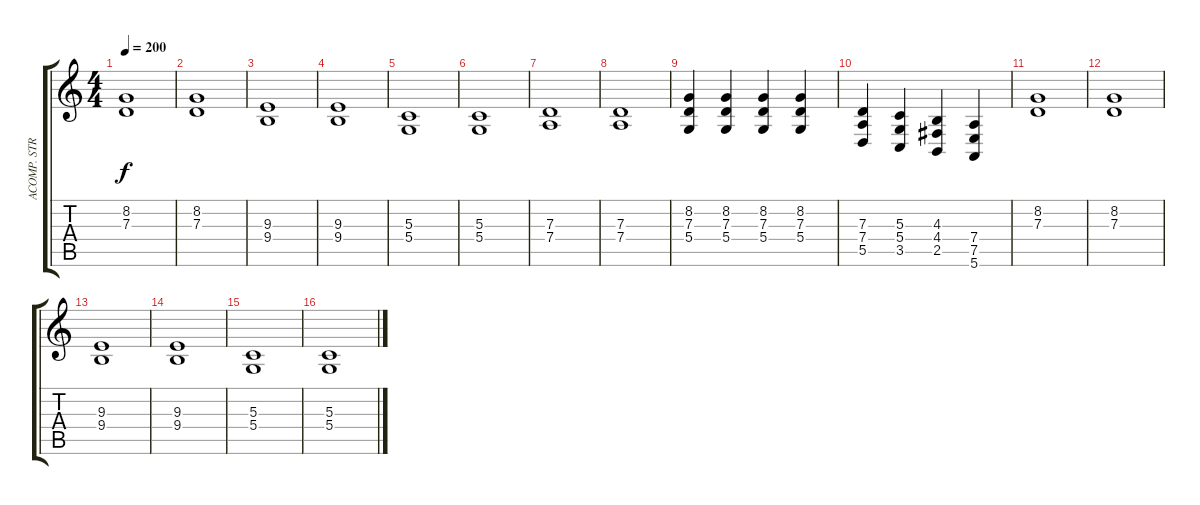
\track ("ACOMP. STRINGS" "ACOMP. STR") {instrument synthstrings1}
\staff {score tabs}
\tuning (E4 B3 G3 D3 A2 E2) {hide}
\ts (4 4)
\tempo 200
\clef g2
\ks c
(8.2 7.3).1{dy f} |
(8.2 7.3).1 |
(9.3 9.4).1 |
(9.3 9.4).1 |
(5.3 5.4).1 |
(5.3 5.4).1 |
(7.3 7.4).1 |
(7.3 7.4).1 |
(8.2 7.3 5.4).4 (8.2 7.3 5.4).4 (8.2 7.3 5.4).4 (8.2 7.3 5.4).4 |
(7.3 7.4 5.5).4 (5.3 5.4 3.5).4 (4.3 4.4 2.5).4 (7.4 7.5 5.6).4 |
(8.2 7.3).1 |
(8.2 7.3).1 |
(9.3 9.4).1 |
(9.3 9.4).1 |
(5.3 5.4).1 |
(5.3 5.4).1
